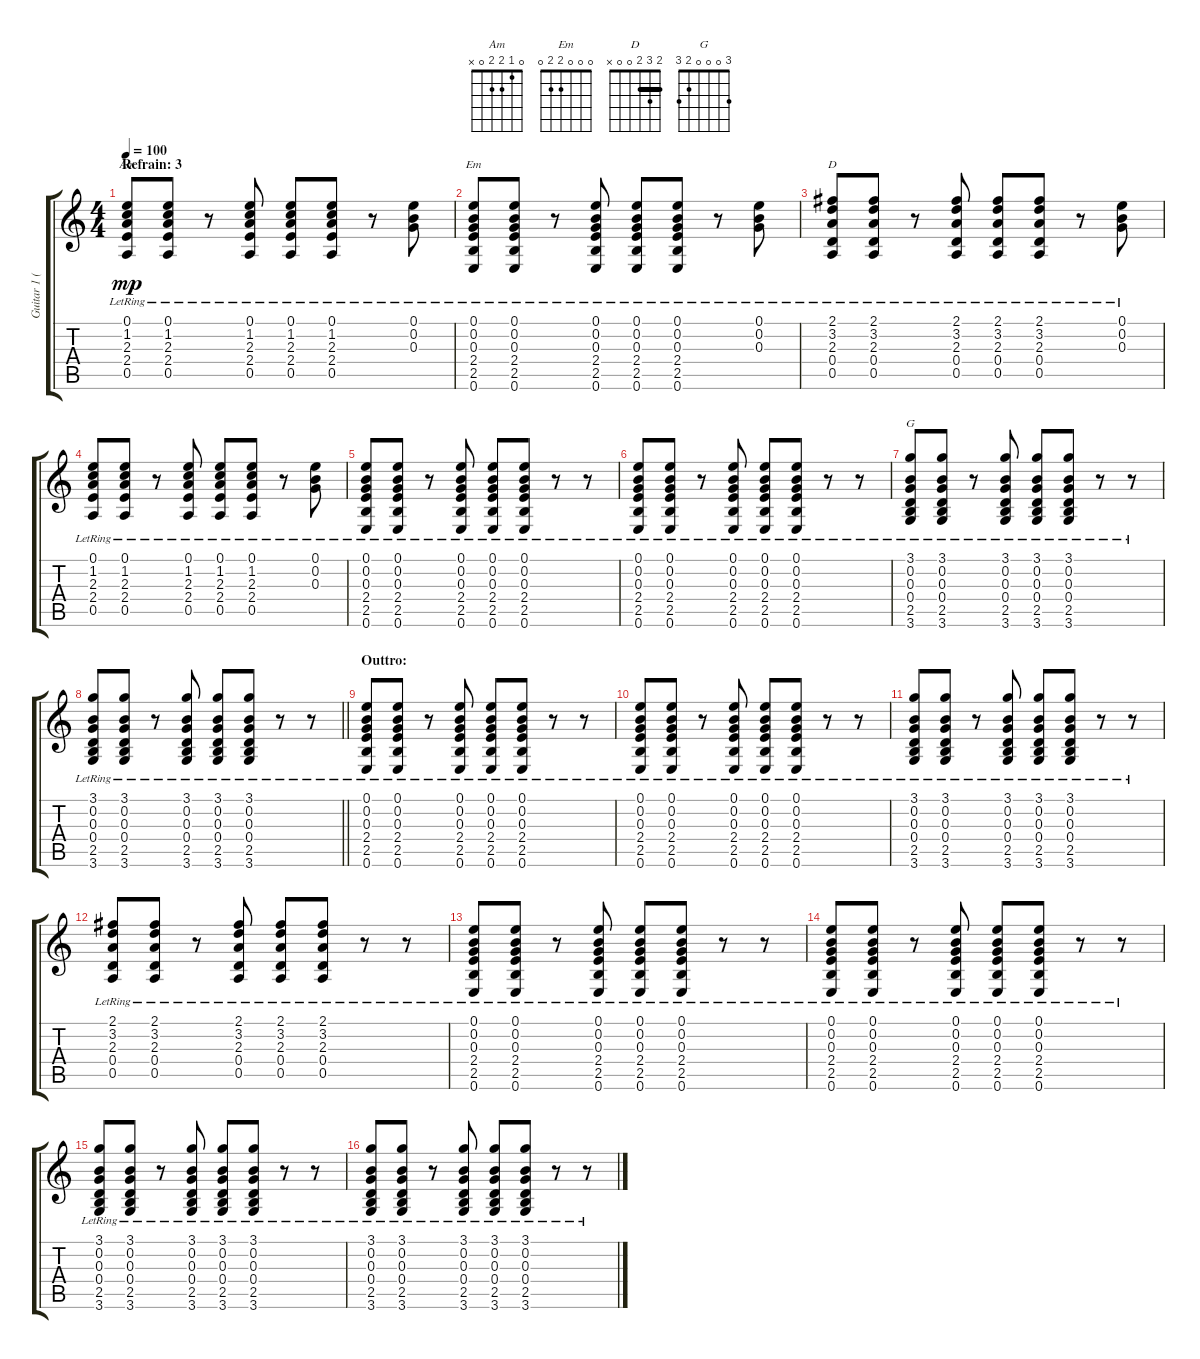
\track ("Guitar 1 (Ruythm)" "Guitar 1 (") {instrument acousticguitarsteel}
\staff {score tabs}
\tuning (E4 B3 G3 D3 A2 E2) {hide}
\chord ("Am" 0 1 2 2 0 x)
\chord ("Em" 0 0 0 2 2 0)
\chord ("D" 2 3 2 0 0 x) {barre 2}
\chord ("G" 3 0 0 0 2 3)
\ts (4 4)
\section ("" "Refrain: 3")
\tempo 100
\clef g2
\ks c
(0.1{lr} 1.2{lr} 2.3{lr} 2.4{lr} 0.5{lr}).8{ch "Am" dy mp} (0.1{lr} 1.2{lr} 2.3{lr} 2.4{lr} 0.5{lr}).8 r.8 (0.1{lr} 1.2{lr} 2.3{lr} 2.4{lr} 0.5{lr}).8 (0.1{lr} 1.2{lr} 2.3{lr} 2.4{lr} 0.5{lr}).8 (0.1{lr} 1.2{lr} 2.3{lr} 2.4{lr} 0.5{lr}).8 r.8 (0.1{lr} 0.2{lr} 0.3{lr}).8 |
(0.1{lr} 0.2{lr} 0.3{lr} 2.4{lr} 2.5{lr} 0.6{lr}).8{ch "Em"} (0.1{lr} 0.2{lr} 0.3{lr} 2.4{lr} 2.5{lr} 0.6{lr}).8 r.8 (0.1{lr} 0.2{lr} 0.3{lr} 2.4{lr} 2.5{lr} 0.6{lr}).8 (0.1{lr} 0.2{lr} 0.3{lr} 2.4{lr} 2.5{lr} 0.6{lr}).8 (0.1{lr} 0.2{lr} 0.3{lr} 2.4{lr} 2.5{lr} 0.6{lr}).8 r.8 (0.1{lr} 0.2{lr} 0.3{lr}).8 |
(2.1{lr} 3.2{lr} 2.3{lr} 0.4{lr} 0.5{lr}).8{ch "D"} (2.1{lr} 3.2{lr} 2.3{lr} 0.4{lr} 0.5{lr}).8 r.8 (2.1{lr} 3.2{lr} 2.3{lr} 0.4{lr} 0.5{lr}).8 (2.1{lr} 3.2{lr} 2.3{lr} 0.4{lr} 0.5{lr}).8 (2.1{lr} 3.2{lr} 2.3{lr} 0.4{lr} 0.5{lr}).8 r.8 (0.1{lr} 0.2{lr} 0.3{lr}).8 |
(0.1{lr} 1.2{lr} 2.3{lr} 2.4{lr} 0.5{lr}).8 (0.1{lr} 1.2{lr} 2.3{lr} 2.4{lr} 0.5{lr}).8 r.8 (0.1{lr} 1.2{lr} 2.3{lr} 2.4{lr} 0.5{lr}).8 (0.1{lr} 1.2{lr} 2.3{lr} 2.4{lr} 0.5{lr}).8 (0.1{lr} 1.2{lr} 2.3{lr} 2.4{lr} 0.5{lr}).8 r.8 (0.1{lr} 0.2{lr} 0.3{lr}).8 |
(0.1{lr} 0.2{lr} 0.3{lr} 2.4{lr} 2.5{lr} 0.6{lr}).8 (0.1{lr} 0.2{lr} 0.3{lr} 2.4{lr} 2.5{lr} 0.6{lr}).8 r.8 (0.1{lr} 0.2{lr} 0.3{lr} 2.4{lr} 2.5{lr} 0.6{lr}).8 (0.1{lr} 0.2{lr} 0.3{lr} 2.4{lr} 2.5{lr} 0.6{lr}).8 (0.1{lr} 0.2{lr} 0.3{lr} 2.4{lr} 2.5{lr} 0.6{lr}).8 r.8 r.8 |
(0.1{lr} 0.2{lr} 0.3{lr} 2.4{lr} 2.5{lr} 0.6{lr}).8 (0.1{lr} 0.2{lr} 0.3{lr} 2.4{lr} 2.5{lr} 0.6{lr}).8 r.8 (0.1{lr} 0.2{lr} 0.3{lr} 2.4{lr} 2.5{lr} 0.6{lr}).8 (0.1{lr} 0.2{lr} 0.3{lr} 2.4{lr} 2.5{lr} 0.6{lr}).8 (0.1{lr} 0.2{lr} 0.3{lr} 2.4{lr} 2.5{lr} 0.6{lr}).8 r.8 r.8 |
(3.1{lr} 0.2{lr} 0.3{lr} 0.4{lr} 2.5{lr} 3.6{lr}).8{ch "G"} (3.1{lr} 0.2{lr} 0.3{lr} 0.4{lr} 2.5{lr} 3.6{lr}).8 r.8 (3.1{lr} 0.2{lr} 0.3{lr} 0.4{lr} 2.5{lr} 3.6{lr}).8 (3.1{lr} 0.2{lr} 0.3{lr} 0.4{lr} 2.5{lr} 3.6{lr}).8 (3.1{lr} 0.2{lr} 0.3{lr} 0.4{lr} 2.5{lr} 3.6{lr}).8 r.8 r.8 |
\barLineRight lightlight
(3.1{lr} 0.2{lr} 0.3{lr} 0.4{lr} 2.5{lr} 3.6{lr}).8 (3.1{lr} 0.2{lr} 0.3{lr} 0.4{lr} 2.5{lr} 3.6{lr}).8 r.8 (3.1{lr} 0.2{lr} 0.3{lr} 0.4{lr} 2.5{lr} 3.6{lr}).8 (3.1{lr} 0.2{lr} 0.3{lr} 0.4{lr} 2.5{lr} 3.6{lr}).8 (3.1{lr} 0.2{lr} 0.3{lr} 0.4{lr} 2.5{lr} 3.6{lr}).8 r.8 r.8 |
\section ("" "Outtro:")
(0.1{lr} 0.2{lr} 0.3{lr} 2.4{lr} 2.5{lr} 0.6{lr}).8 (0.1{lr} 0.2{lr} 0.3{lr} 2.4{lr} 2.5{lr} 0.6{lr}).8 r.8 (0.1{lr} 0.2{lr} 0.3{lr} 2.4{lr} 2.5{lr} 0.6{lr}).8 (0.1{lr} 0.2{lr} 0.3{lr} 2.4{lr} 2.5{lr} 0.6{lr}).8 (0.1{lr} 0.2{lr} 0.3{lr} 2.4{lr} 2.5{lr} 0.6{lr}).8 r.8 r.8 |
(0.1{lr} 0.2{lr} 0.3{lr} 2.4{lr} 2.5{lr} 0.6{lr}).8 (0.1{lr} 0.2{lr} 0.3{lr} 2.4{lr} 2.5{lr} 0.6{lr}).8 r.8 (0.1{lr} 0.2{lr} 0.3{lr} 2.4{lr} 2.5{lr} 0.6{lr}).8 (0.1{lr} 0.2{lr} 0.3{lr} 2.4{lr} 2.5{lr} 0.6{lr}).8 (0.1{lr} 0.2{lr} 0.3{lr} 2.4{lr} 2.5{lr} 0.6{lr}).8 r.8 r.8 |
(3.1{lr} 0.2{lr} 0.3{lr} 0.4{lr} 2.5{lr} 3.6{lr}).8 (3.1{lr} 0.2{lr} 0.3{lr} 0.4{lr} 2.5{lr} 3.6{lr}).8 r.8 (3.1{lr} 0.2{lr} 0.3{lr} 0.4{lr} 2.5{lr} 3.6{lr}).8 (3.1{lr} 0.2{lr} 0.3{lr} 0.4{lr} 2.5{lr} 3.6{lr}).8 (3.1{lr} 0.2{lr} 0.3{lr} 0.4{lr} 2.5{lr} 3.6{lr}).8 r.8 r.8 |
(2.1{lr} 3.2{lr} 2.3{lr} 0.4{lr} 0.5{lr}).8 (2.1{lr} 3.2{lr} 2.3{lr} 0.4{lr} 0.5{lr}).8 r.8 (2.1{lr} 3.2{lr} 2.3{lr} 0.4{lr} 0.5{lr}).8 (2.1{lr} 3.2{lr} 2.3{lr} 0.4{lr} 0.5{lr}).8 (2.1{lr} 3.2{lr} 2.3{lr} 0.4{lr} 0.5{lr}).8 r.8 r.8 |
(0.1{lr} 0.2{lr} 0.3{lr} 2.4{lr} 2.5{lr} 0.6{lr}).8 (0.1{lr} 0.2{lr} 0.3{lr} 2.4{lr} 2.5{lr} 0.6{lr}).8 r.8 (0.1{lr} 0.2{lr} 0.3{lr} 2.4{lr} 2.5{lr} 0.6{lr}).8 (0.1{lr} 0.2{lr} 0.3{lr} 2.4{lr} 2.5{lr} 0.6{lr}).8 (0.1{lr} 0.2{lr} 0.3{lr} 2.4{lr} 2.5{lr} 0.6{lr}).8 r.8 r.8 |
(0.1{lr} 0.2{lr} 0.3{lr} 2.4{lr} 2.5{lr} 0.6{lr}).8 (0.1{lr} 0.2{lr} 0.3{lr} 2.4{lr} 2.5{lr} 0.6{lr}).8 r.8 (0.1{lr} 0.2{lr} 0.3{lr} 2.4{lr} 2.5{lr} 0.6{lr}).8 (0.1{lr} 0.2{lr} 0.3{lr} 2.4{lr} 2.5{lr} 0.6{lr}).8 (0.1{lr} 0.2{lr} 0.3{lr} 2.4{lr} 2.5{lr} 0.6{lr}).8 r.8 r.8 |
(3.1{lr} 0.2{lr} 0.3{lr} 0.4{lr} 2.5{lr} 3.6{lr}).8 (3.1{lr} 0.2{lr} 0.3{lr} 0.4{lr} 2.5{lr} 3.6{lr}).8 r.8 (3.1{lr} 0.2{lr} 0.3{lr} 0.4{lr} 2.5{lr} 3.6{lr}).8 (3.1{lr} 0.2{lr} 0.3{lr} 0.4{lr} 2.5{lr} 3.6{lr}).8 (3.1{lr} 0.2{lr} 0.3{lr} 0.4{lr} 2.5{lr} 3.6{lr}).8 r.8 r.8 |
(3.1{lr} 0.2{lr} 0.3{lr} 0.4{lr} 2.5{lr} 3.6{lr}).8 (3.1{lr} 0.2{lr} 0.3{lr} 0.4{lr} 2.5{lr} 3.6{lr}).8 r.8 (3.1{lr} 0.2{lr} 0.3{lr} 0.4{lr} 2.5{lr} 3.6{lr}).8 (3.1{lr} 0.2{lr} 0.3{lr} 0.4{lr} 2.5{lr} 3.6{lr}).8 (3.1{lr} 0.2{lr} 0.3{lr} 0.4{lr} 2.5{lr} 3.6{lr}).8 r.8 r.8
